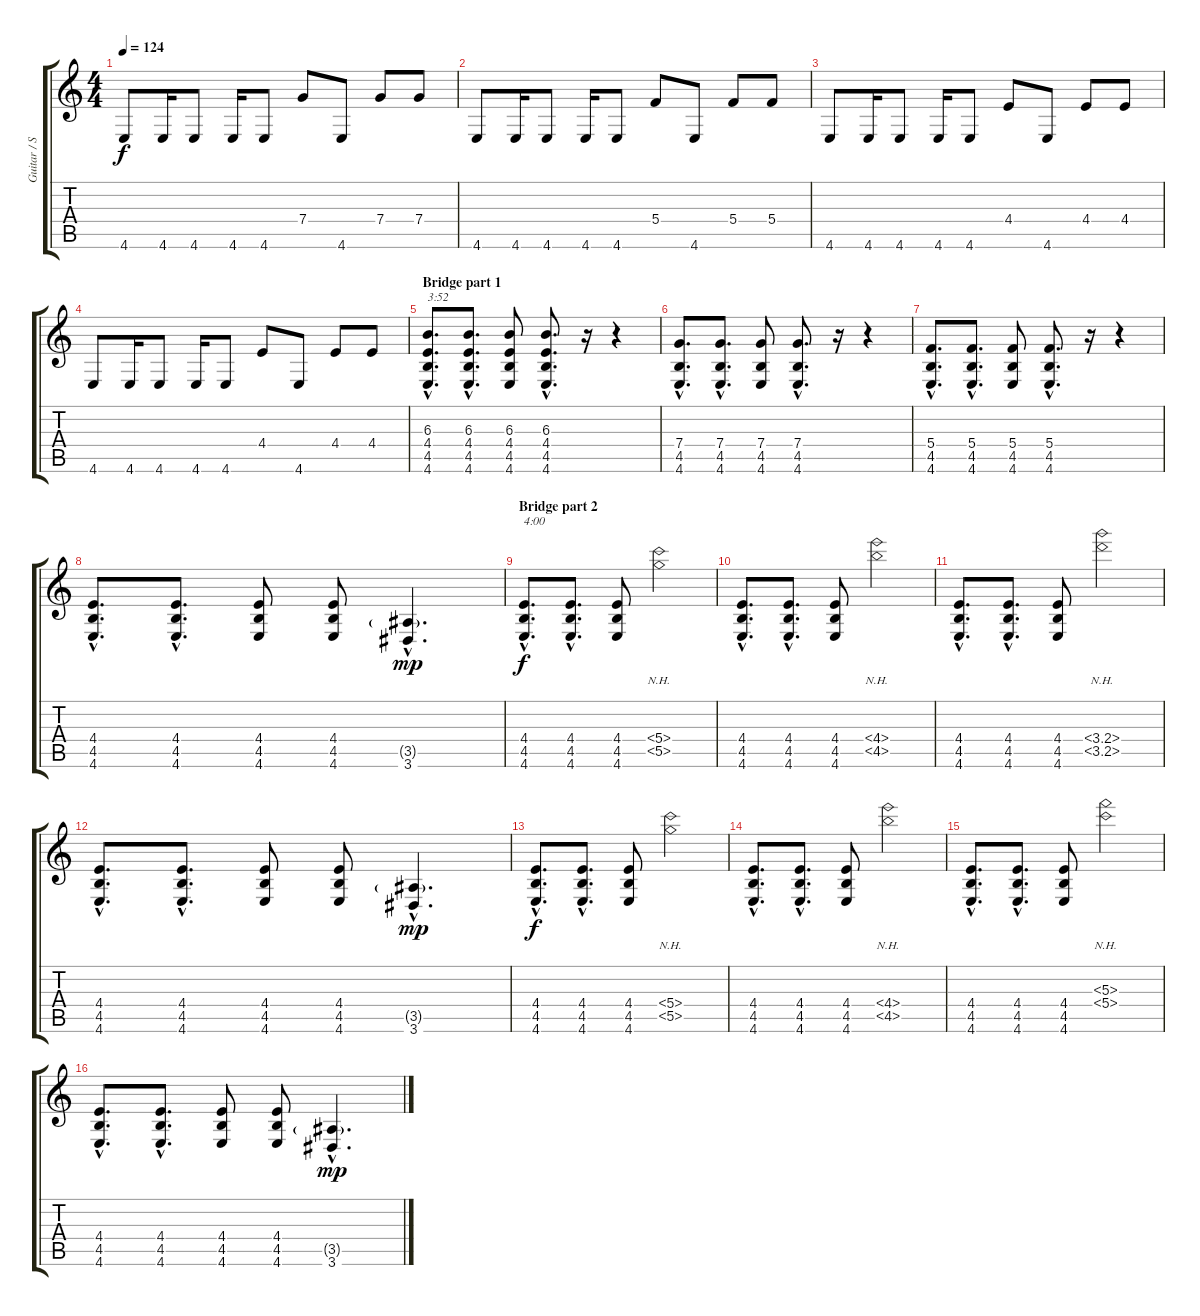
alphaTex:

\track ("Guitar / Stef Carpenter" "Guitar / S") {instrument overdrivenguitar}
\staff {score tabs}
\tuning (D4 A3 F3 C3 G2 C2) {hide}
\ts (4 4)
\tempo 124
\clef g2
\ks c
4.6.8{dy f} 4.6.16 4.6.8 4.6.16 4.6.8 7.4.8 4.6.8 7.4.8 7.4.8 |
4.6.8 4.6.16 4.6.8 4.6.16 4.6.8 5.4.8 4.6.8 5.4.8 5.4.8 |
4.6.8 4.6.16 4.6.8 4.6.16 4.6.8 4.4.8 4.6.8 4.4.8 4.4.8 |
4.6.8 4.6.16 4.6.8 4.6.16 4.6.8 4.4.8 4.6.8 4.4.8 4.4.8 |
\section ("" "Bridge part 1")
(6.3{hac} 4.4{hac} 4.5{hac} 4.6{hac}).8{d txt "3:52"} (6.3{hac} 4.4{hac} 4.5{hac} 4.6{hac}).8{d} (6.3 4.4 4.5 4.6).8 (6.3{hac} 4.4{hac} 4.5{hac} 4.6{hac}).8{d} r.16 r.4 |
(7.4{hac} 4.5{hac} 4.6{hac}).8{d} (7.4{hac} 4.5{hac} 4.6{hac}).8{d} (7.4 4.5 4.6).8 (7.4{hac} 4.5{hac} 4.6{hac}).8{d} r.16 r.4 |
(5.4{hac} 4.5{hac} 4.6{hac}).8{d} (5.4{hac} 4.5{hac} 4.6{hac}).8{d} (5.4 4.5 4.6).8 (5.4{hac} 4.5{hac} 4.6{hac}).8{d} r.16 r.4 |
(4.4{hac} 4.5{hac} 4.6{hac}).8{d} (4.4{hac} 4.5{hac} 4.6{hac}).8{d} (4.4 4.5 4.6).8 (4.4 4.5 4.6).8 (3.5{g hac} 3.6{hac}).4{d dy mp} |
\section ("" "Bridge part 2")
(4.4{hac} 4.5{hac} 4.6{hac}).8{d txt "4:00" dy f} (4.4{hac} 4.5{hac} 4.6{hac}).8{d} (4.4 4.5 4.6).8 (5.4{nh} 5.5{nh}).2 |
(4.4{hac} 4.5{hac} 4.6{hac}).8{d} (4.4{hac} 4.5{hac} 4.6{hac}).8{d} (4.4 4.5 4.6).8 (4.4{nh} 4.5{nh}).2 |
(4.4{hac} 4.5{hac} 4.6{hac}).8{d} (4.4{hac} 4.5{hac} 4.6{hac}).8{d} (4.4 4.5 4.6).8 (3.4{nh} 3.5{nh}).2 |
(4.4{hac} 4.5{hac} 4.6{hac}).8{d} (4.4{hac} 4.5{hac} 4.6{hac}).8{d} (4.4 4.5 4.6).8 (4.4 4.5 4.6).8 (3.5{g hac} 3.6{hac}).4{d dy mp} |
(4.4{hac} 4.5{hac} 4.6{hac}).8{d dy f} (4.4{hac} 4.5{hac} 4.6{hac}).8{d} (4.4 4.5 4.6).8 (5.4{nh} 5.5{nh}).2 |
(4.4{hac} 4.5{hac} 4.6{hac}).8{d} (4.4{hac} 4.5{hac} 4.6{hac}).8{d} (4.4 4.5 4.6).8 (4.4{nh} 4.5{nh}).2 |
(4.4{hac} 4.5{hac} 4.6{hac}).8{d} (4.4{hac} 4.5{hac} 4.6{hac}).8{d} (4.4 4.5 4.6).8 (5.3{nh} 5.4{nh}).2 |
(4.4{hac} 4.5{hac} 4.6{hac}).8{d} (4.4{hac} 4.5{hac} 4.6{hac}).8{d} (4.4 4.5 4.6).8 (4.4 4.5 4.6).8 (3.5{g hac} 3.6{hac}).4{d dy mp}
